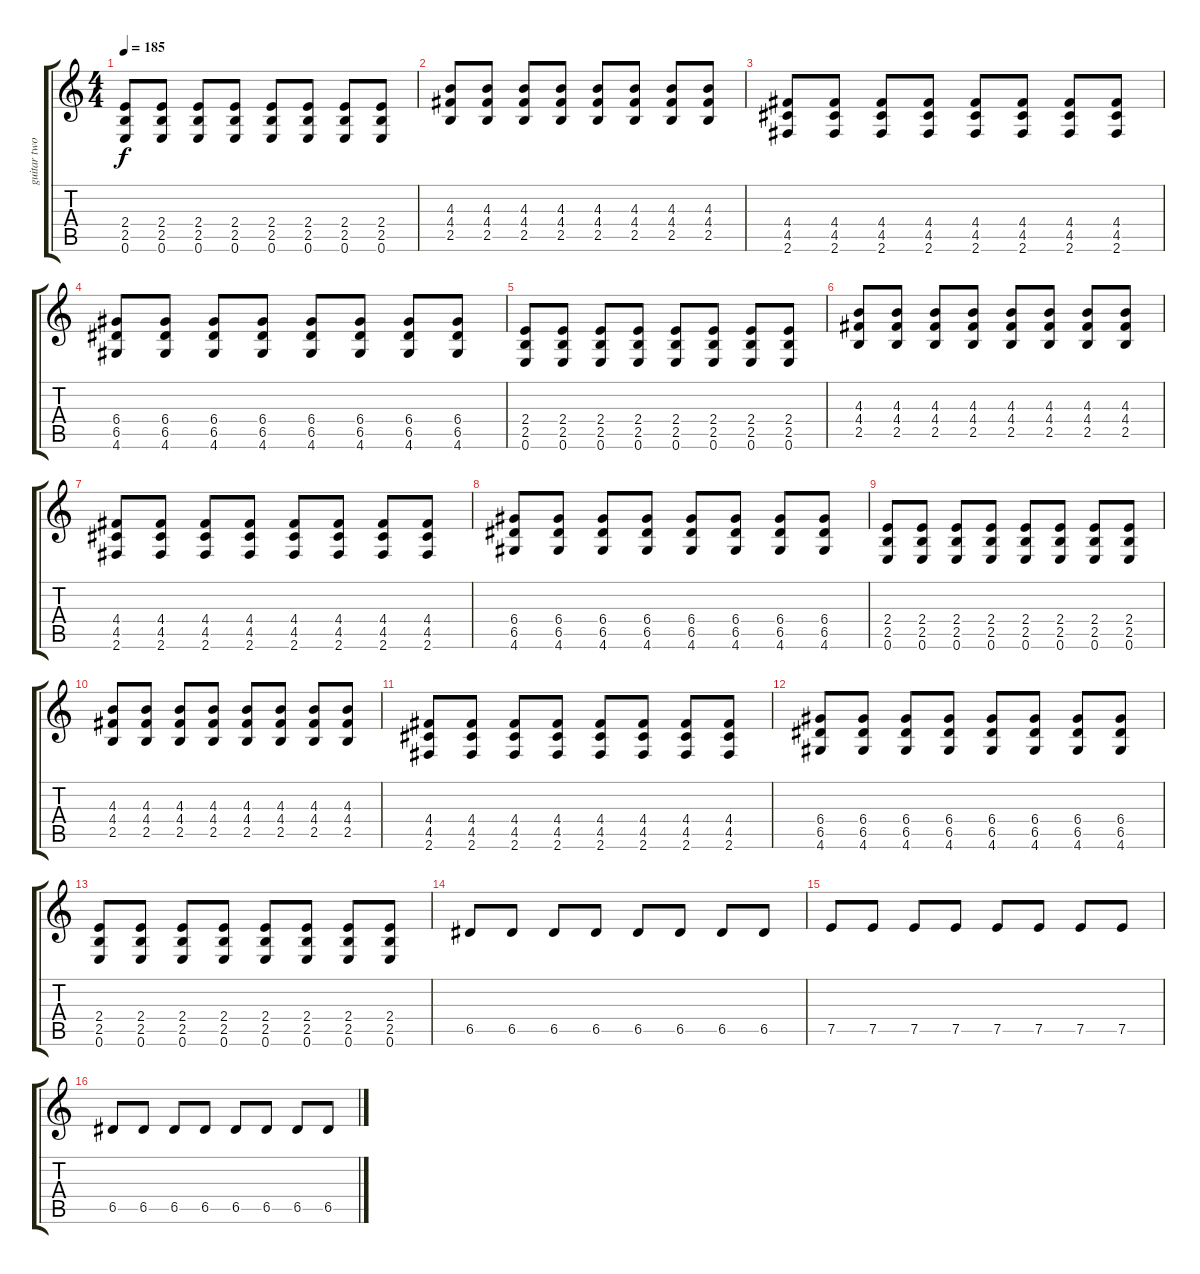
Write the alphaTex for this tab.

\track ("guitar two" "guitar two") {instrument overdrivenguitar}
\staff {score tabs}
\tuning (E4 B3 G3 D3 A2 E2) {hide}
\ts (4 4)
\tempo 185
\clef g2
\ks c
(2.4 2.5 0.6).8{dy f} (2.4 2.5 0.6).8 (2.4 2.5 0.6).8 (2.4 2.5 0.6).8 (2.4 2.5 0.6).8 (2.4 2.5 0.6).8 (2.4 2.5 0.6).8 (2.4 2.5 0.6).8 |
(4.3 4.4 2.5).8{instrument distortionguitar} (4.3 4.4 2.5).8 (4.3 4.4 2.5).8 (4.3 4.4 2.5).8 (4.3 4.4 2.5).8 (4.3 4.4 2.5).8 (4.3 4.4 2.5).8 (4.3 4.4 2.5).8 |
(4.4 4.5 2.6).8 (4.4 4.5 2.6).8 (4.4 4.5 2.6).8 (4.4 4.5 2.6).8 (4.4 4.5 2.6).8 (4.4 4.5 2.6).8 (4.4 4.5 2.6).8 (4.4 4.5 2.6).8 |
(6.4 6.5 4.6).8 (6.4 6.5 4.6).8 (6.4 6.5 4.6).8 (6.4 6.5 4.6).8 (6.4 6.5 4.6).8 (6.4 6.5 4.6).8 (6.4 6.5 4.6).8 (6.4 6.5 4.6).8 |
(2.4 2.5 0.6).8 (2.4 2.5 0.6).8 (2.4 2.5 0.6).8 (2.4 2.5 0.6).8 (2.4 2.5 0.6).8 (2.4 2.5 0.6).8 (2.4 2.5 0.6).8 (2.4 2.5 0.6).8 |
(4.3 4.4 2.5).8{instrument distortionguitar} (4.3 4.4 2.5).8 (4.3 4.4 2.5).8 (4.3 4.4 2.5).8 (4.3 4.4 2.5).8 (4.3 4.4 2.5).8 (4.3 4.4 2.5).8 (4.3 4.4 2.5).8 |
(4.4 4.5 2.6).8 (4.4 4.5 2.6).8 (4.4 4.5 2.6).8 (4.4 4.5 2.6).8 (4.4 4.5 2.6).8 (4.4 4.5 2.6).8 (4.4 4.5 2.6).8 (4.4 4.5 2.6).8 |
(6.4 6.5 4.6).8 (6.4 6.5 4.6).8 (6.4 6.5 4.6).8 (6.4 6.5 4.6).8 (6.4 6.5 4.6).8 (6.4 6.5 4.6).8 (6.4 6.5 4.6).8 (6.4 6.5 4.6).8 |
(2.4 2.5 0.6).8 (2.4 2.5 0.6).8 (2.4 2.5 0.6).8 (2.4 2.5 0.6).8 (2.4 2.5 0.6).8 (2.4 2.5 0.6).8 (2.4 2.5 0.6).8 (2.4 2.5 0.6).8 |
(4.3 4.4 2.5).8{instrument distortionguitar} (4.3 4.4 2.5).8 (4.3 4.4 2.5).8 (4.3 4.4 2.5).8 (4.3 4.4 2.5).8 (4.3 4.4 2.5).8 (4.3 4.4 2.5).8 (4.3 4.4 2.5).8 |
(4.4 4.5 2.6).8 (4.4 4.5 2.6).8 (4.4 4.5 2.6).8 (4.4 4.5 2.6).8 (4.4 4.5 2.6).8 (4.4 4.5 2.6).8 (4.4 4.5 2.6).8 (4.4 4.5 2.6).8 |
(6.4 6.5 4.6).8 (6.4 6.5 4.6).8 (6.4 6.5 4.6).8 (6.4 6.5 4.6).8 (6.4 6.5 4.6).8 (6.4 6.5 4.6).8 (6.4 6.5 4.6).8 (6.4 6.5 4.6).8 |
(2.4 2.5 0.6).8 (2.4 2.5 0.6).8 (2.4 2.5 0.6).8 (2.4 2.5 0.6).8 (2.4 2.5 0.6).8 (2.4 2.5 0.6).8 (2.4 2.5 0.6).8 (2.4 2.5 0.6).8 |
6.5.8 6.5.8 6.5.8 6.5.8 6.5.8 6.5.8 6.5.8 6.5.8 |
7.5.8 7.5.8 7.5.8 7.5.8 7.5.8 7.5.8 7.5.8 7.5.8 |
6.5.8 6.5.8 6.5.8 6.5.8 6.5.8 6.5.8 6.5.8 6.5.8
